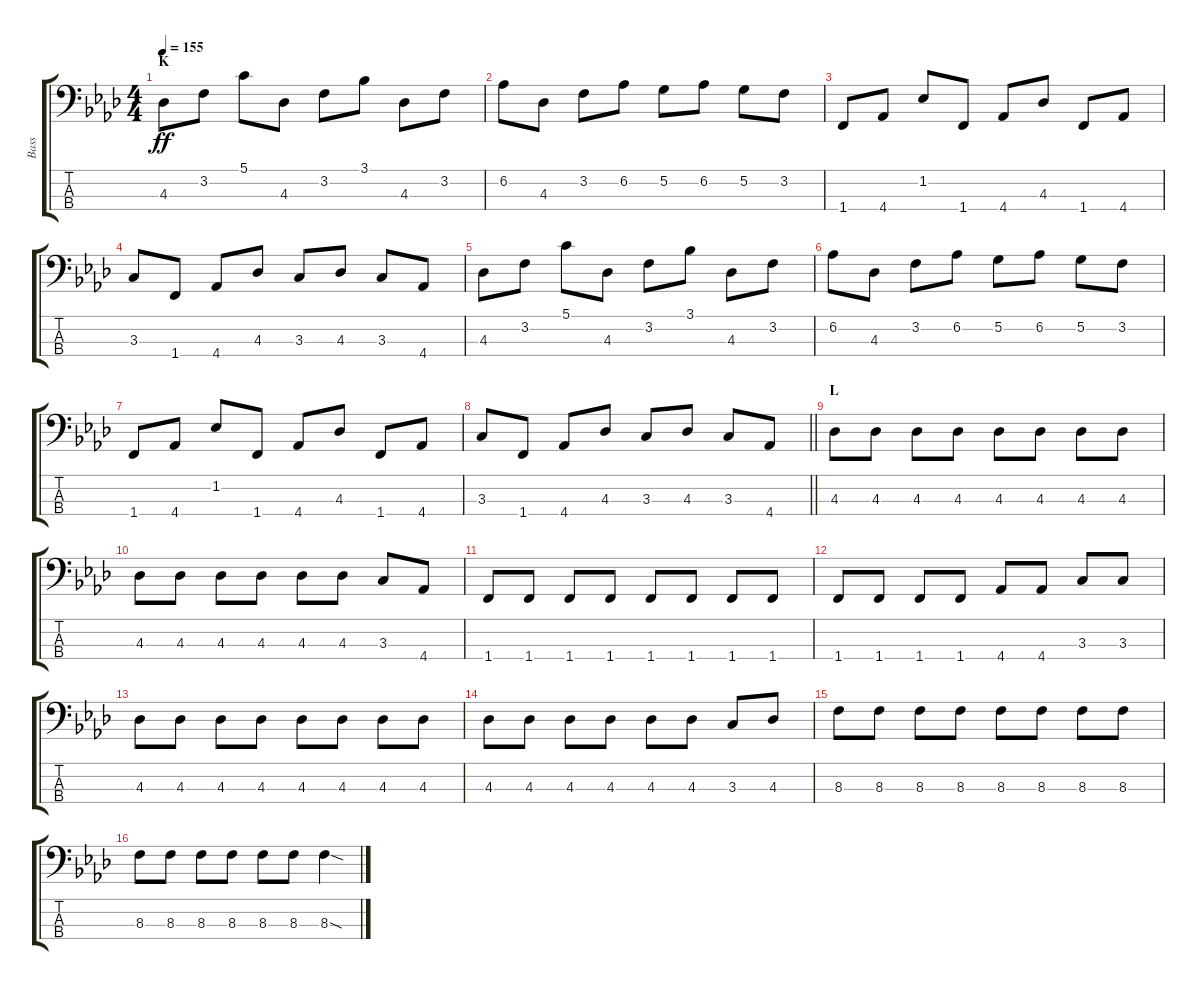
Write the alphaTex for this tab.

\track ("Bass" "Bass") {instrument electricbasspick}
\staff {score tabs}
\tuning (G2 D2 A1 E1) {hide}
\ts (4 4)
\section ("" "K")
\tempo 155
\clef f4
\ks ab
4.3.8{dy ff} 3.2.8 5.1.8 4.3.8 3.2.8 3.1.8 4.3.8 3.2.8 |
6.2.8 4.3.8 3.2.8 6.2.8 5.2.8 6.2.8 5.2.8 3.2.8 |
1.4.8 4.4.8 1.2.8 1.4.8 4.4.8 4.3.8 1.4.8 4.4.8 |
3.3.8 1.4.8 4.4.8 4.3.8 3.3.8 4.3.8 3.3.8 4.4.8 |
4.3.8 3.2.8 5.1.8 4.3.8 3.2.8 3.1.8 4.3.8 3.2.8 |
6.2.8 4.3.8 3.2.8 6.2.8 5.2.8 6.2.8 5.2.8 3.2.8 |
1.4.8 4.4.8 1.2.8 1.4.8 4.4.8 4.3.8 1.4.8 4.4.8 |
\barLineRight lightlight
3.3.8 1.4.8 4.4.8 4.3.8 3.3.8 4.3.8 3.3.8 4.4.8 |
\section ("" "L")
4.3.8 4.3.8 4.3.8 4.3.8 4.3.8 4.3.8 4.3.8 4.3.8 |
4.3.8 4.3.8 4.3.8 4.3.8 4.3.8 4.3.8 3.3.8 4.4.8 |
1.4.8 1.4.8 1.4.8 1.4.8 1.4.8 1.4.8 1.4.8 1.4.8 |
1.4.8 1.4.8 1.4.8 1.4.8 4.4.8 4.4.8 3.3.8 3.3.8 |
4.3.8 4.3.8 4.3.8 4.3.8 4.3.8 4.3.8 4.3.8 4.3.8 |
4.3.8 4.3.8 4.3.8 4.3.8 4.3.8 4.3.8 3.3.8 4.3.8 |
8.3.8 8.3.8 8.3.8 8.3.8 8.3.8 8.3.8 8.3.8 8.3.8 |
8.3.8 8.3.8 8.3.8 8.3.8 8.3.8 8.3.8 8.3{sod}.4
